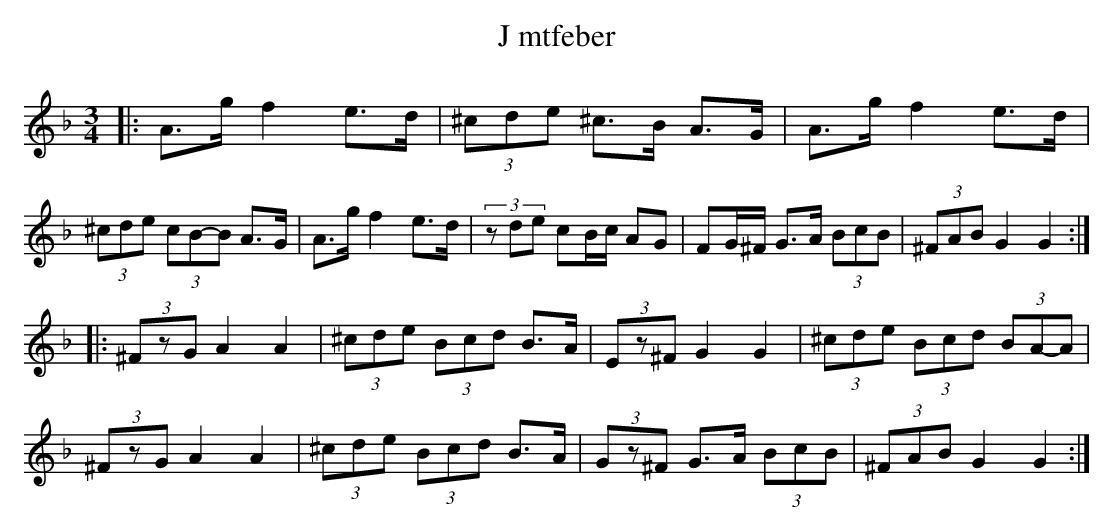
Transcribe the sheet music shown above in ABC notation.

X:1
T:J mtfeber
K: LP
O:L gdan, J mtland
M:3/4
L:1/8
K:Dm
|: A>g f2 e>d|(3^cde ^c>B A>G|A>g f2 e>d|(3^cde (3cB-B A>G|A>g f2 e>d|(3zde cB/c/ AG|FG/^F/ G>A (3BcB|(3^FAB G2 G2  :|
|:(3^FzG A2 A2|(3^cde (3Bcd B>A|(3Ez^F G2 G2|(3^cde (3Bcd (3BA-A|
(3^FzG A2 A2|(3^cde (3Bcd B>A| (3Gz^F G>A (3BcB|(3^FAB G2 G2:|
